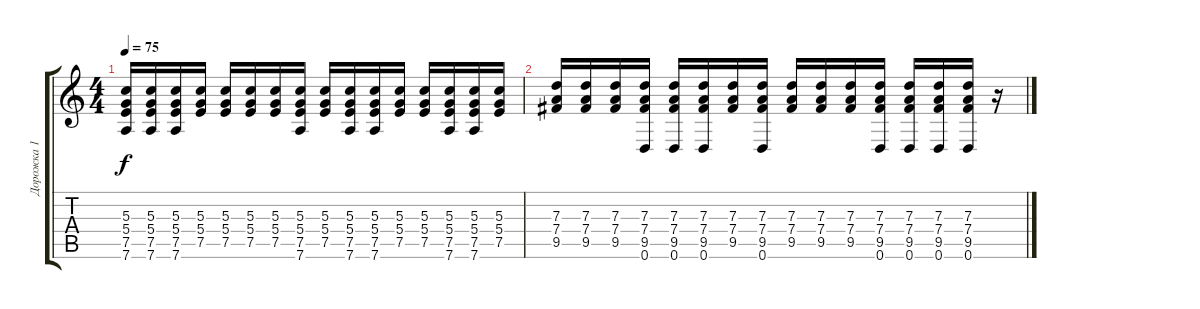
\track ("Дорожка 1" "Дорожка 1") {instrument distortionguitar}
\staff {score tabs}
\tuning (E4 B3 G3 D3 A2 D2) {hide}
\ts (4 4)
\tempo 75
\clef g2
\ks c
(5.3 5.4 7.5 7.6).16{dy f} (5.3 5.4 7.5 7.6).16 (5.3 5.4 7.5 7.6).16 (5.3 5.4 7.5).16 (5.3 5.4 7.5).16 (5.3 5.4 7.5).16 (5.3 5.4 7.5).16 (5.3 5.4 7.5 7.6).16 (5.3 5.4 7.5).16 (5.3 5.4 7.5 7.6).16 (5.3 5.4 7.5 7.6).16 (5.3 5.4 7.5).16 (5.3 5.4 7.5).16 (5.3 5.4 7.5 7.6).16 (5.3 5.4 7.5 7.6).16 (5.3 5.4 7.5).16 |
(7.3 7.4 9.5).16 (7.3 7.4 9.5).16 (7.3 7.4 9.5).16 (7.3 7.4 9.5 0.6).16 (7.3 7.4 9.5 0.6).16 (7.3 7.4 9.5 0.6).16 (7.3 7.4 9.5).16 (7.3 7.4 9.5 0.6).16 (7.3 7.4 9.5).16 (7.3 7.4 9.5).16 (7.3 7.4 9.5).16 (7.3 7.4 9.5 0.6).16 (7.3 7.4 9.5 0.6).16 (7.3 7.4 9.5 0.6).16 (7.3 7.4 9.5 0.6).16 r.16
